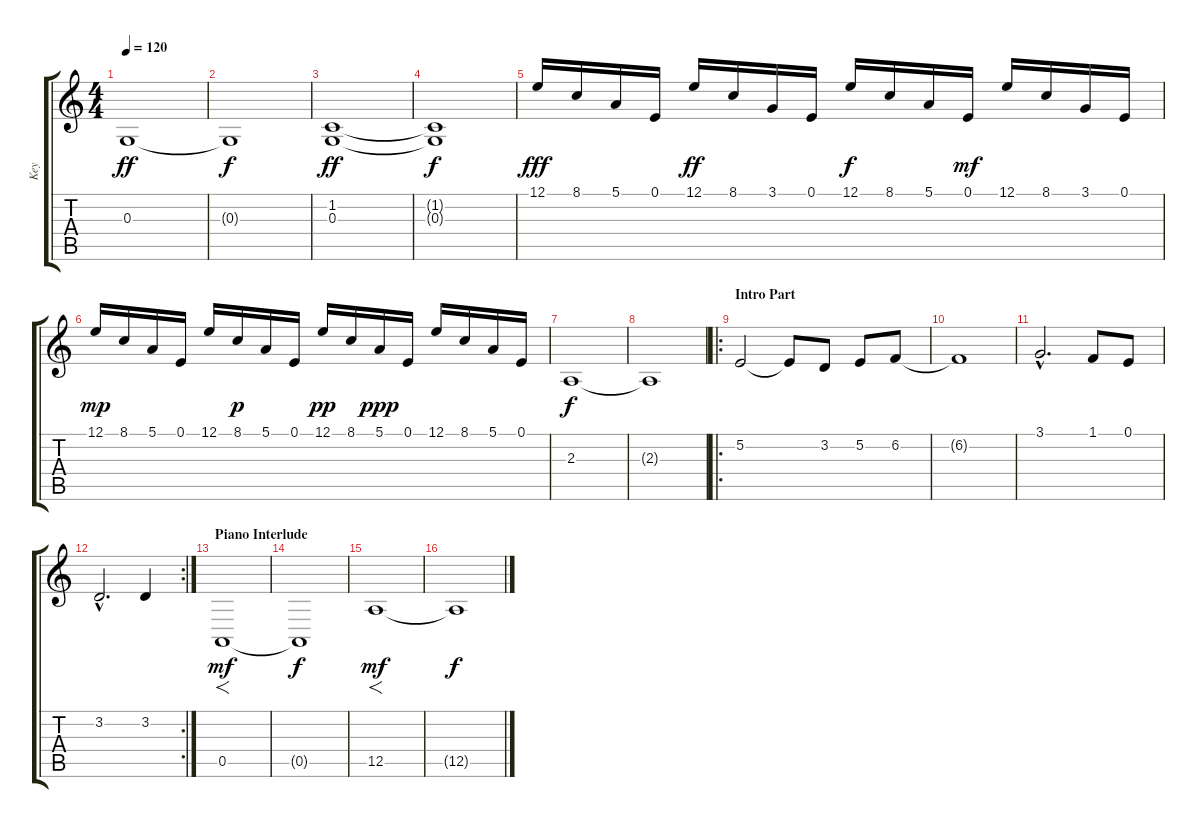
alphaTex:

\track ("Key" "Key") {instrument synthstrings1}
\staff {score tabs}
\tuning (E4 B3 G3 D3 A2 E2) {hide}
\ts (4 4)
\tempo 120
\clef g2
\ks c
0.3.1{dy ff} |
0.3{t}.1{dy f} |
(1.2 0.3).1{dy ff} |
(1.2{t} 0.3{t}).1{dy f} |
12.1.16{dy fff} 8.1.16 5.1.16 0.1.16 12.1.16{dy ff} 8.1.16 3.1.16 0.1.16 12.1.16{dy f} 8.1.16 5.1.16 0.1.16{dy mf} 12.1.16 8.1.16 3.1.16 0.1.16 |
12.1.16{dy mp} 8.1.16 5.1.16 0.1.16 12.1.16 8.1.16{dy p} 5.1.16 0.1.16 12.1.16{dy pp} 8.1.16 5.1.16{dy ppp} 0.1.16 12.1.16 8.1.16 5.1.16 0.1.16 |
2.3.1{dy f} |
2.3{t}.1 |
\ro
\section ("" "Intro Part")
5.2.2 5.2{t}.8 3.2.8 5.2.8 6.2.8 |
6.2{t}.1 |
3.1{hac}.2{d} 1.1.8 0.1.8 |
\rc 2
3.2{hac}.2{d} 3.2.4 |
\section ("" "Piano Interlude")
0.5.1{f dy mf} |
0.5{t}.1{dy f} |
12.5.1{f dy mf} |
12.5{t}.1{dy f}
